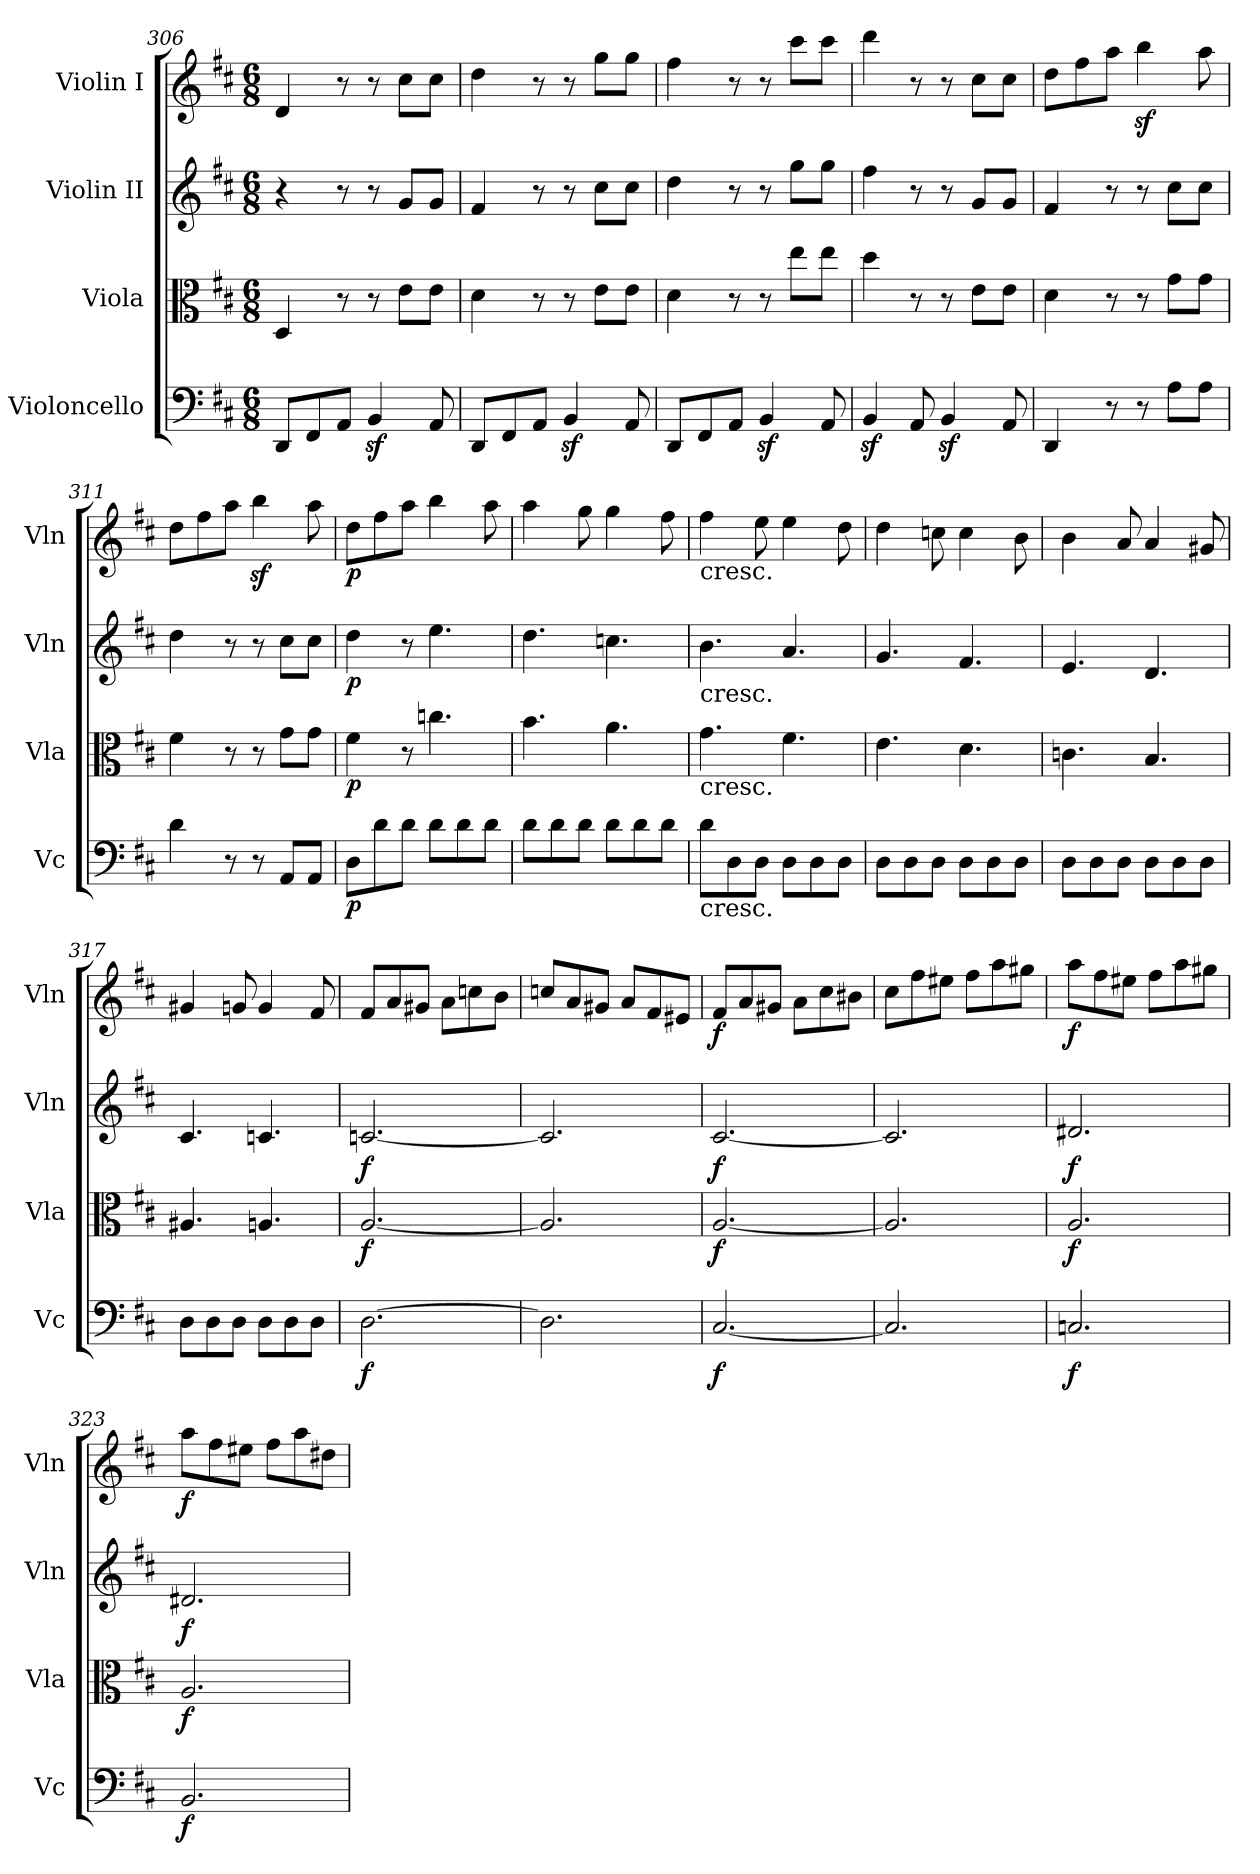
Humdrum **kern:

**kern	**dynam	**kern	**dynam	**kern	**dynam	**kern	**dynam
*part4	*part4	*part3	*part3	*part2	*part2	*part1	*part1
*staff4	*staff4	*staff3	*staff3	*staff2	*staff2	*staff1	*staff1
*I"Violoncello	*	*I"Viola	*	*I"Violin II	*	*I"Violin I	*
*I'Vc	*	*I'Vla	*	*I'Vln	*	*I'Vln	*
*clefF4	*	*clefC3	*	*clefG2	*	*clefG2	*
*k[f#c#]	*	*k[f#c#]	*	*k[f#c#]	*	*k[f#c#]	*
*M6/8	*	*M6/8	*	*M6/8	*	*M6/8	*
=306	=306	=306	=306	=306	=306	=306	=306
8DD/L	.	4D/	.	4r	.	4d/	.
8FF#/	.	.	.	.	.	.	.
8AA/J	.	8r	.	8r	.	8r	.
4BBz</	.	8r	.	8r	.	8r	.
.	.	8e\L	.	8g/L	.	8cc#\L	.
8AA/	.	8e\J	.	8g/J	.	8cc#\J	.
=307	=307	=307	=307	=307	=307	=307	=307
8DD/L	.	4d\	.	4f#/	.	4dd\	.
8FF#/	.	.	.	.	.	.	.
8AA/J	.	8r	.	8r	.	8r	.
4BBz</	.	8r	.	8r	.	8r	.
.	.	8e\L	.	8cc#\L	.	8gg\L	.
8AA/	.	8e\J	.	8cc#\J	.	8gg\J	.
=308	=308	=308	=308	=308	=308	=308	=308
8DD/L	.	4d\	.	4dd\	.	4ff#\	.
8FF#/	.	.	.	.	.	.	.
8AA/J	.	8r	.	8r	.	8r	.
4BBz</	.	8r	.	8r	.	8r	.
.	.	8ee\L	.	8gg\L	.	8ccc#\L	.
8AA/	.	8ee\J	.	8gg\J	.	8ccc#\J	.
=309	=309	=309	=309	=309	=309	=309	=309
4BBz</	.	4dd\	.	4ff#\	.	4ddd\	.
8AA/	.	8r	.	8r	.	8r	.
4BBz</	.	8r	.	8r	.	8r	.
.	.	8e\L	.	8g/L	.	8cc#\L	.
8AA/	.	8e\J	.	8g/J	.	8cc#\J	.
=310	=310	=310	=310	=310	=310	=310	=310
4DD/	.	4d\	.	4f#/	.	8dd\L	.
.	.	.	.	.	.	8ff#\	.
8r	.	8r	.	8r	.	8aa\J	.
8r	.	8r	.	8r	.	4bbz<\	.
8A\L	.	8g\L	.	8cc#\L	.	.	.
8A\J	.	8g\J	.	8cc#\J	.	8aa\	.
=311	=311	=311	=311	=311	=311	=311	=311
4d\	.	4f#\	.	4dd\	.	8dd\L	.
.	.	.	.	.	.	8ff#\	.
8r	.	8r	.	8r	.	8aa\J	.
8r	.	8r	.	8r	.	4bbz<\	.
8AA/L	.	8g\L	.	8cc#\L	.	.	.
8AA/J	.	8g\J	.	8cc#\J	.	8aa\	.
=312	=312	=312	=312	=312	=312	=312	=312
!	!LO:DY:b	!	!LO:DY:b	!	!LO:DY:b	!	!LO:DY:b
8D\L	p	4f#\	p	4dd\	p	8dd\L	p
8d\	.	.	.	.	.	8ff#\	.
8d\J	.	8r	.	8r	.	8aa\J	.
8d\L	.	4.ccn\	.	4.ee\	.	4bb\	.
8d\	.	.	.	.	.	.	.
8d\J	.	.	.	.	.	8aa\	.
=313	=313	=313	=313	=313	=313	=313	=313
8d\L	.	4.b\	.	4.dd\	.	4aa\	.
8d\	.	.	.	.	.	.	.
8d\J	.	.	.	.	.	8gg\	.
8d\L	.	4.a\	.	4.ccn\	.	4gg\	.
8d\	.	.	.	.	.	.	.
8d\J	.	.	.	.	.	8ff#\	.
=314	=314	=314	=314	=314	=314	=314	=314
!	!	!	!	!	!	!LO:TX:b:t=cresc.	!
!	!	!	!	!LO:TX:b:t=cresc.	!	!	!
!	!	!LO:TX:b:t=cresc.	!	!	!	!	!
!LO:TX:b:t=cresc.	!	!	!	!	!	!	!
8d\L	.	4.g\	.	4.b\	.	4ff#\	.
8D\	.	.	.	.	.	.	.
8D\J	.	.	.	.	.	8ee\	.
8D\L	.	4.f#\	.	4.a/	.	4ee\	.
8D\	.	.	.	.	.	.	.
8D\J	.	.	.	.	.	8dd\	.
=315	=315	=315	=315	=315	=315	=315	=315
8D\L	.	4.e\	.	4.g/	.	4dd\	.
8D\	.	.	.	.	.	.	.
8D\J	.	.	.	.	.	8ccn\	.
8D\L	.	4.d\	.	4.f#/	.	4cc\	.
8D\	.	.	.	.	.	.	.
8D\J	.	.	.	.	.	8b\	.
=316	=316	=316	=316	=316	=316	=316	=316
8D\L	.	4.cn\	.	4.e/	.	4b\	.
8D\	.	.	.	.	.	.	.
8D\J	.	.	.	.	.	8a/	.
8D\L	.	4.B/	.	4.d/	.	4a/	.
8D\	.	.	.	.	.	.	.
8D\J	.	.	.	.	.	8g#X/	.
=317	=317	=317	=317	=317	=317	=317	=317
8D\L	.	4.A#X/	.	4.c#/	.	4g#X/	.
8D\	.	.	.	.	.	.	.
8D\J	.	.	.	.	.	8gn/	.
8D\L	.	4.An/	.	4.cn/	.	4g/	.
8D\	.	.	.	.	.	.	.
8D\J	.	.	.	.	.	8f#/	.
=318	=318	=318	=318	=318	=318	=318	=318
!	!LO:DY:b	!	!LO:DY:b	!	!LO:DY:b	!	!
[2.D\	f	[2.A/	f	[2.cn/	f	8f#/L	.
.	.	.	.	.	.	8a/	.
.	.	.	.	.	.	8g#X/J	.
.	.	.	.	.	.	8a\L	.
.	.	.	.	.	.	8ccn\	.
.	.	.	.	.	.	8b\J	.
=319	=319	=319	=319	=319	=319	=319	=319
2.D\]	.	2.A/]	.	2.c/]	.	8ccn/L	.
.	.	.	.	.	.	8a/	.
.	.	.	.	.	.	8g#X/J	.
.	.	.	.	.	.	8a/L	.
.	.	.	.	.	.	8f#/	.
.	.	.	.	.	.	8e#X/J	.
=320	=320	=320	=320	=320	=320	=320	=320
!	!LO:DY:b	!	!LO:DY:b	!	!LO:DY:b	!	!LO:DY:b
[2.C#/	f	[2.A/	f	[2.c#/	f	8f#/L	f
.	.	.	.	.	.	8a/	.
.	.	.	.	.	.	8g#X/J	.
.	.	.	.	.	.	8a\L	.
.	.	.	.	.	.	8cc#\	.
.	.	.	.	.	.	8b#X\J	.
=321	=321	=321	=321	=321	=321	=321	=321
2.C#/]	.	2.A/]	.	2.c#/]	.	8cc#\L	.
.	.	.	.	.	.	8ff#\	.
.	.	.	.	.	.	8ee#X\J	.
.	.	.	.	.	.	8ff#\L	.
.	.	.	.	.	.	8aa\	.
.	.	.	.	.	.	8gg#X\J	.
=322	=322	=322	=322	=322	=322	=322	=322
!	!LO:DY:b	!	!LO:DY:b	!	!LO:DY:b	!	!LO:DY:b
2.Cn/	f	2.A/	f	2.d#X/	f	8aa\L	f
.	.	.	.	.	.	8ff#\	.
.	.	.	.	.	.	8ee#X\J	.
.	.	.	.	.	.	8ff#\L	.
.	.	.	.	.	.	8aa\	.
.	.	.	.	.	.	8gg#X\J	.
=323	=323	=323	=323	=323	=323	=323	=323
!	!LO:DY:b	!	!LO:DY:b	!	!LO:DY:b	!	!LO:DY:b
2.BB/	f	2.A/	f	2.d#X/	f	8aa\L	f
.	.	.	.	.	.	8ff#\	.
.	.	.	.	.	.	8ee#X\J	.
.	.	.	.	.	.	8ff#\L	.
.	.	.	.	.	.	8aa\	.
.	.	.	.	.	.	8dd#X\J	.
=	=	=	=	=	=	=	=
*-	*-	*-	*-	*-	*-	*-	*-
